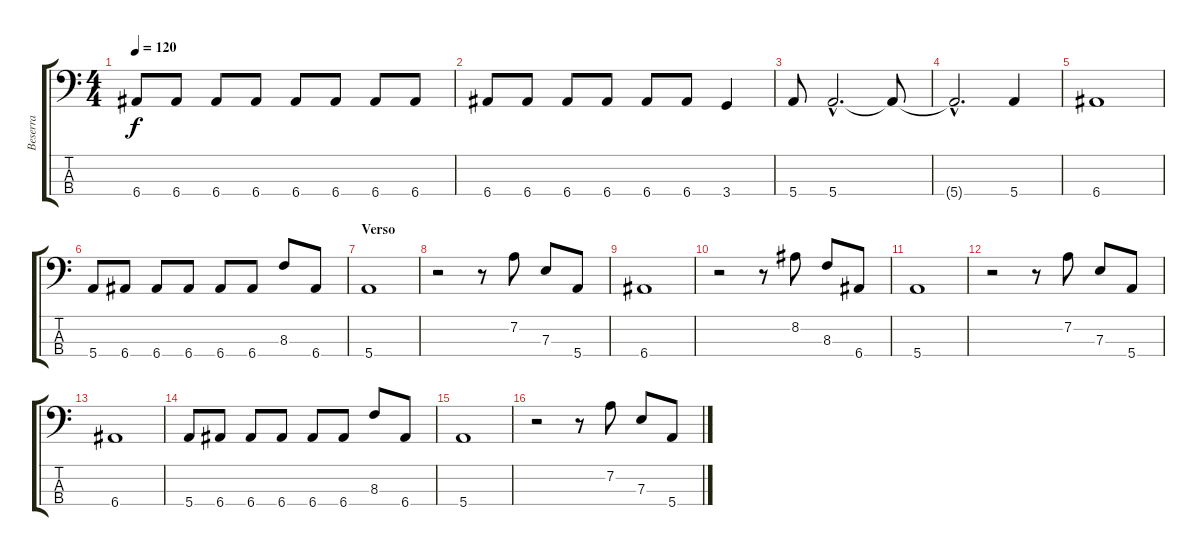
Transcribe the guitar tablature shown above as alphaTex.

\track ("Beserra" "Beserra") {instrument electricbassfinger}
\staff {score tabs}
\tuning (G2 D2 A1 E1) {hide}
\ts (4 4)
\tempo 120
\clef f4
\ks c
6.4.8{dy f} 6.4.8 6.4.8 6.4.8 6.4.8 6.4.8 6.4.8 6.4.8 |
6.4.8 6.4.8 6.4.8 6.4.8 6.4.8 6.4.8 3.4.4 |
5.4.8 5.4{hac}.2{d} 5.4{t}.8 |
5.4{hac t}.2{d} 5.4.4 |
6.4.1 |
5.4.8 6.4.8 6.4.8 6.4.8 6.4.8 6.4.8 8.3.8 6.4.8 |
\section ("" "Verso")
5.4.1 |
r.2 r.8 7.2.8 7.3.8 5.4.8 |
6.4.1 |
r.2 r.8 8.2.8 8.3.8 6.4.8 |
5.4.1 |
r.2 r.8 7.2.8 7.3.8 5.4.8 |
6.4.1 |
5.4.8 6.4.8 6.4.8 6.4.8 6.4.8 6.4.8 8.3.8 6.4.8 |
5.4.1 |
r.2 r.8 7.2.8 7.3.8 5.4.8
